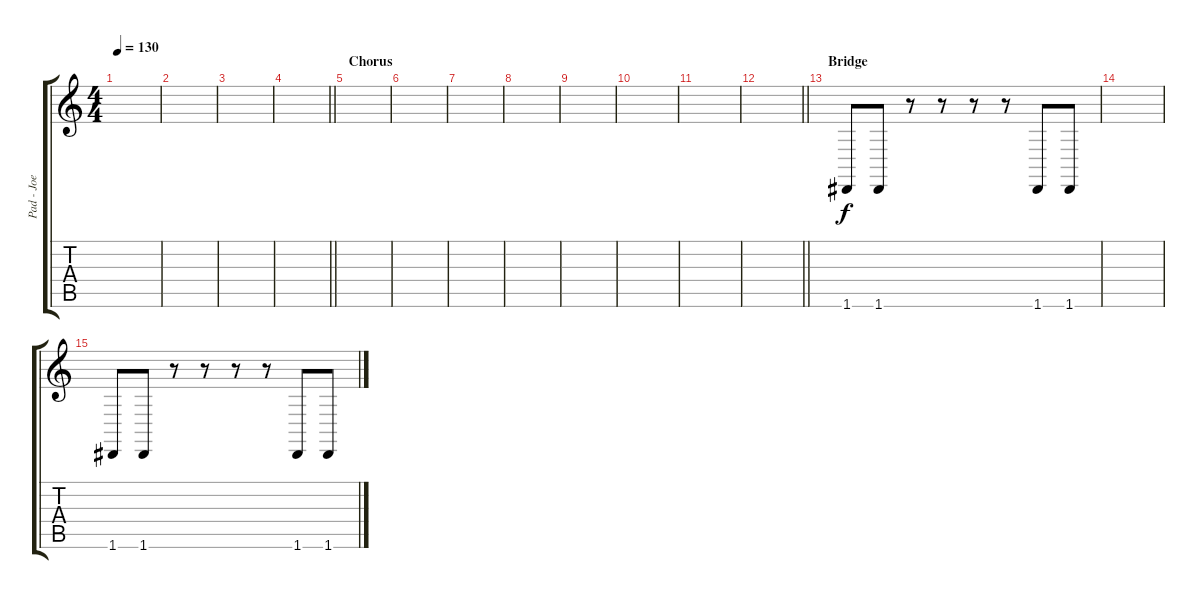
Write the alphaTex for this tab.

\track ("Pad - Joe Hahn" "Pad - Joe ") {instrument tremolostrings}
\staff {score tabs}
\tuning (E4 B3 G3 D3 A2 D2) {hide}
\ts (4 4)
\tempo 130
\clef g2
\ks c
|
|
|
\barLineRight lightlight
|
\section ("" "Chorus")
|
|
|
|
|
|
|
\barLineRight lightlight
|
\section ("" "Bridge")
1.6.8 1.6.8 r.8 r.8 r.8 r.8 1.6.8 1.6.8 |
|
1.6.8 1.6.8 r.8 r.8 r.8 r.8 1.6.8 1.6.8
